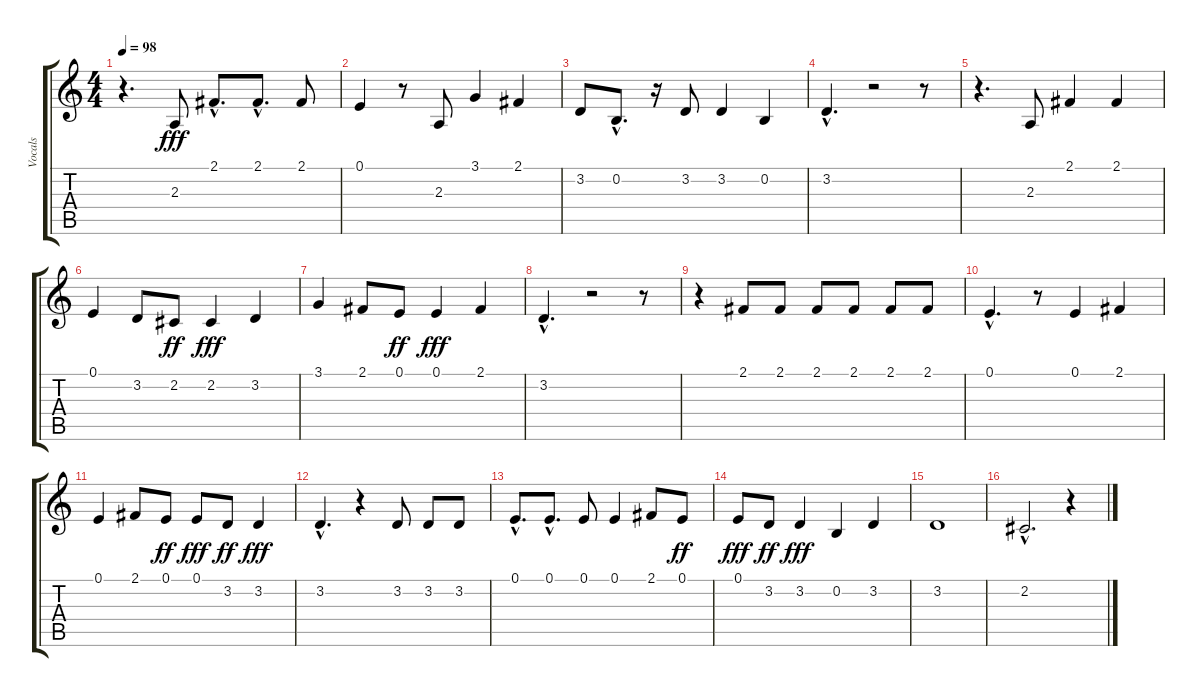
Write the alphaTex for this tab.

\track ("Vocals" "Vocals") {instrument oboe}
\staff {score tabs}
\tuning (E4 B3 G3 D3 A2 E2) {hide}
\ts (4 4)
\tempo 98
\clef g2
\ks c
r.4{d dy fff instrument oboe} 2.3.8 2.1{hac}.8{d} 2.1{hac}.8{d} 2.1.8 |
0.1.4 r.8 2.3.8 3.1.4 2.1.4 |
3.2.8 0.2{hac}.8{d} r.16 3.2.8 3.2.4 0.2.4 |
3.2{hac}.4{d} r.2 r.8 |
r.4{d} 2.3.8 2.1.4 2.1.4 |
0.1.4 3.2.8 2.2.8{dy ff} 2.2.4{dy fff} 3.2.4 |
3.1.4 2.1.8 0.1.8{dy ff} 0.1.4{dy fff} 2.1.4 |
3.2{hac}.4{d} r.2 r.8 |
r.4 2.1.8 2.1.8 2.1.8 2.1.8 2.1.8 2.1.8 |
0.1{hac}.4{d} r.8 0.1.4 2.1.4 |
0.1.4 2.1.8 0.1.8{dy ff} 0.1.8{dy fff} 3.2.8{dy ff} 3.2.4{dy fff} |
3.2{hac}.4{d} r.4 3.2.8 3.2.8 3.2.8 |
0.1{hac}.8{d} 0.1{hac}.8{d} 0.1.8 0.1.4 2.1.8 0.1.8{dy ff} |
0.1.8{dy fff} 3.2.8{dy ff} 3.2.4{dy fff} 0.2.4 3.2.4 |
3.2.1 |
2.2{hac}.2{d} r.4
